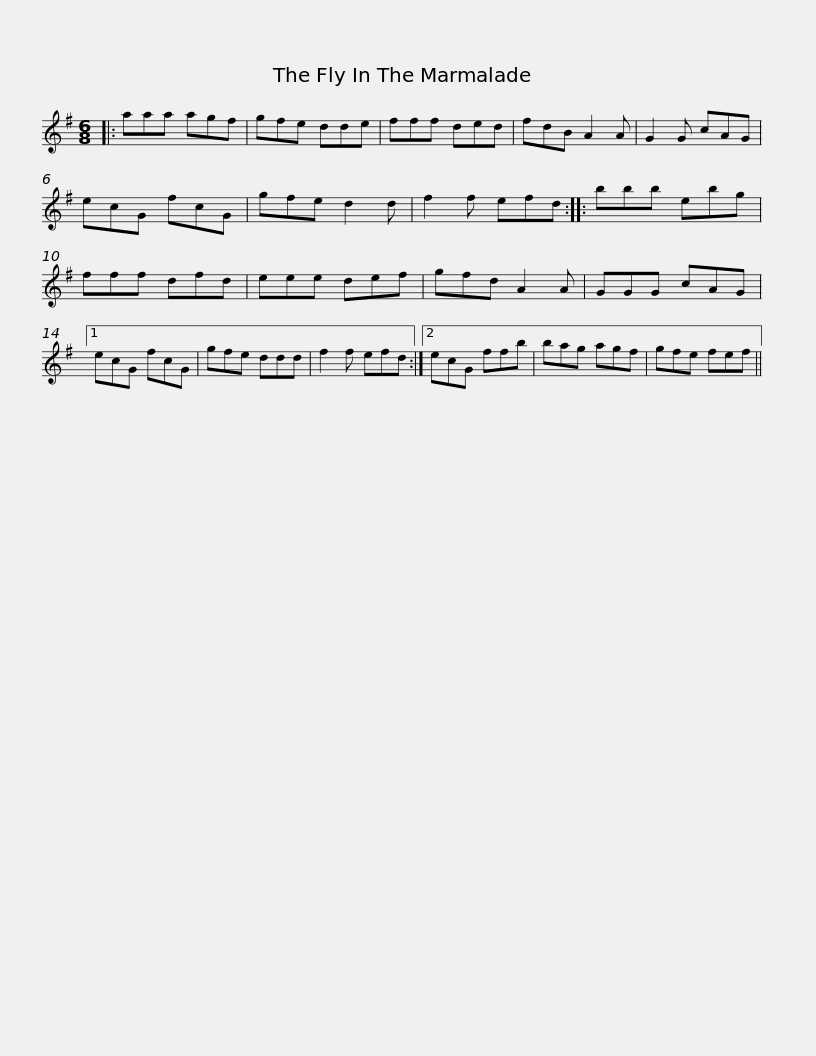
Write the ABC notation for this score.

X:1
L:1/8
M:6/8
I:linebreak $
K:G
V:1 treble
V:1
|: aaa agf | gfe dde | fff ded | fdB A2 A | G2 G cAG | %5
 ecG fcG | gfe d2 d |$ f2 f efd :: bbb ebg | fff dfd | %10
 eee def | gfd A2 A | GGG cAG |1 ecG fcG |$ gfe ddd | %15
 f2 f efd :|2 ecG ffb | bag agf | gfe fef || %19
